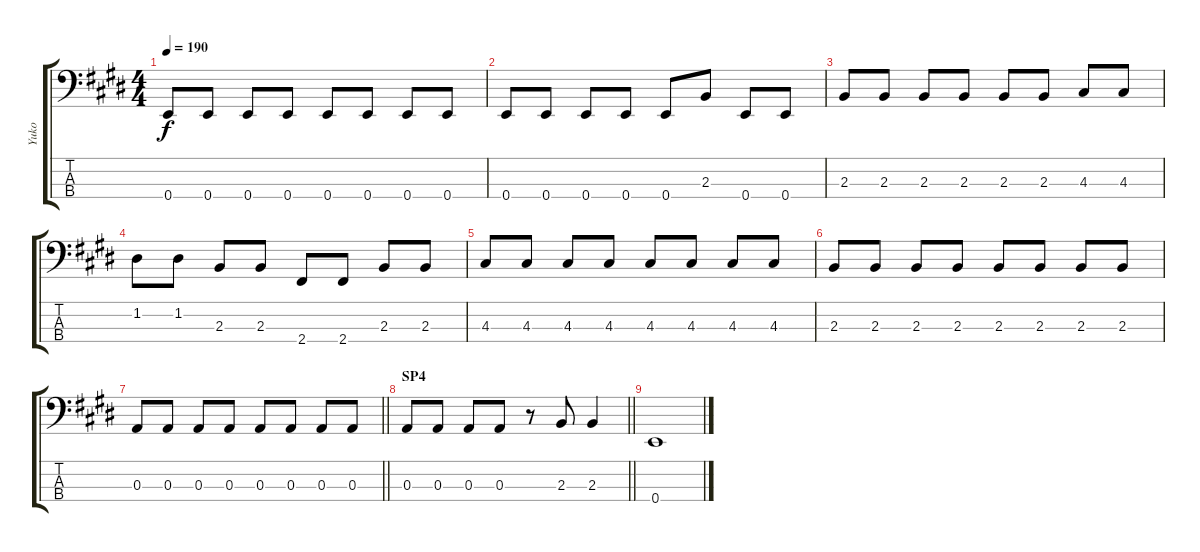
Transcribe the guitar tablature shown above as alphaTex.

\track ("Yuko" "Yuko") {instrument electricbasspick}
\staff {score tabs}
\tuning (G2 D2 A1 E1) {hide}
\ts (4 4)
\tempo 190
\clef f4
\ks e
0.4.8{dy f} 0.4.8 0.4.8 0.4.8 0.4.8 0.4.8 0.4.8 0.4.8 |
0.4.8 0.4.8 0.4.8 0.4.8 0.4.8 2.3.8 0.4.8 0.4.8 |
2.3.8 2.3.8 2.3.8 2.3.8 2.3.8 2.3.8 4.3.8 4.3.8 |
1.2.8 1.2.8 2.3.8 2.3.8 2.4.8 2.4.8 2.3.8 2.3.8 |
4.3.8 4.3.8 4.3.8 4.3.8 4.3.8 4.3.8 4.3.8 4.3.8 |
2.3.8 2.3.8 2.3.8 2.3.8 2.3.8 2.3.8 2.3.8 2.3.8 |
\barLineRight lightlight
0.3.8 0.3.8 0.3.8 0.3.8 0.3.8 0.3.8 0.3.8 0.3.8 |
\section ("" "SP4")
\barLineRight lightlight
0.3.8 0.3.8 0.3.8 0.3.8 r.8 2.3.8 2.3.4 |
0.4.1
